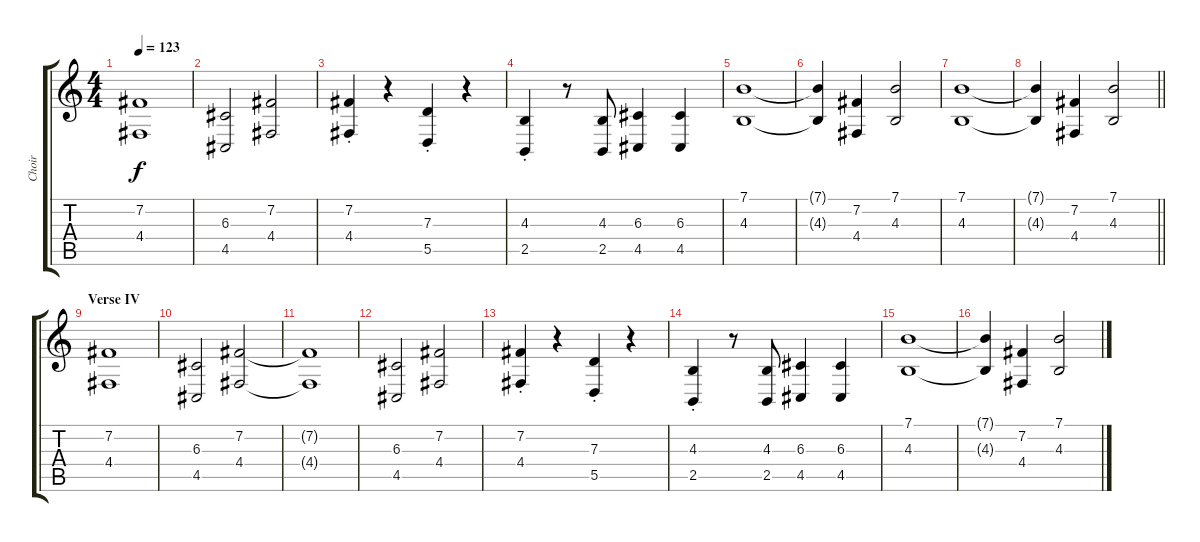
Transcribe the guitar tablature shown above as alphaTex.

\track ("Choir" "Choir") {instrument choiraahs}
\staff {score tabs}
\tuning (E4 B3 G3 D3 A2 E2) {hide}
\ts (4 4)
\tempo 123
\clef g2
\ks c
(7.2{t} 4.4{t}).1{dy f} |
(6.3 4.5).2 (7.2 4.4).2 |
(7.2{st} 4.4{st}).4 r.4 (7.3{st} 5.5{st}).4 r.4 |
(4.3{st} 2.5{st}).4 r.8 (4.3 2.5).8 (6.3 4.5).4 (6.3 4.5).4 |
(7.1 4.3).1 |
(7.1{t} 4.3{t}).4 (7.2 4.4).4 (7.1 4.3).2 |
(7.1 4.3).1 |
\barLineRight lightlight
(7.1{t} 4.3{t}).4 (7.2 4.4).4 (7.1 4.3).2 |
\section ("" "Verse IV")
(7.2 4.4).1 |
(6.3 4.5).2 (7.2 4.4).2 |
(7.2{t} 4.4{t}).1 |
(6.3 4.5).2 (7.2 4.4).2 |
(7.2{st} 4.4{st}).4 r.4 (7.3{st} 5.5{st}).4 r.4 |
(4.3{st} 2.5{st}).4 r.8 (4.3 2.5).8 (6.3 4.5).4 (6.3 4.5).4 |
(7.1 4.3).1 |
(7.1{t} 4.3{t}).4 (7.2 4.4).4 (7.1 4.3).2
